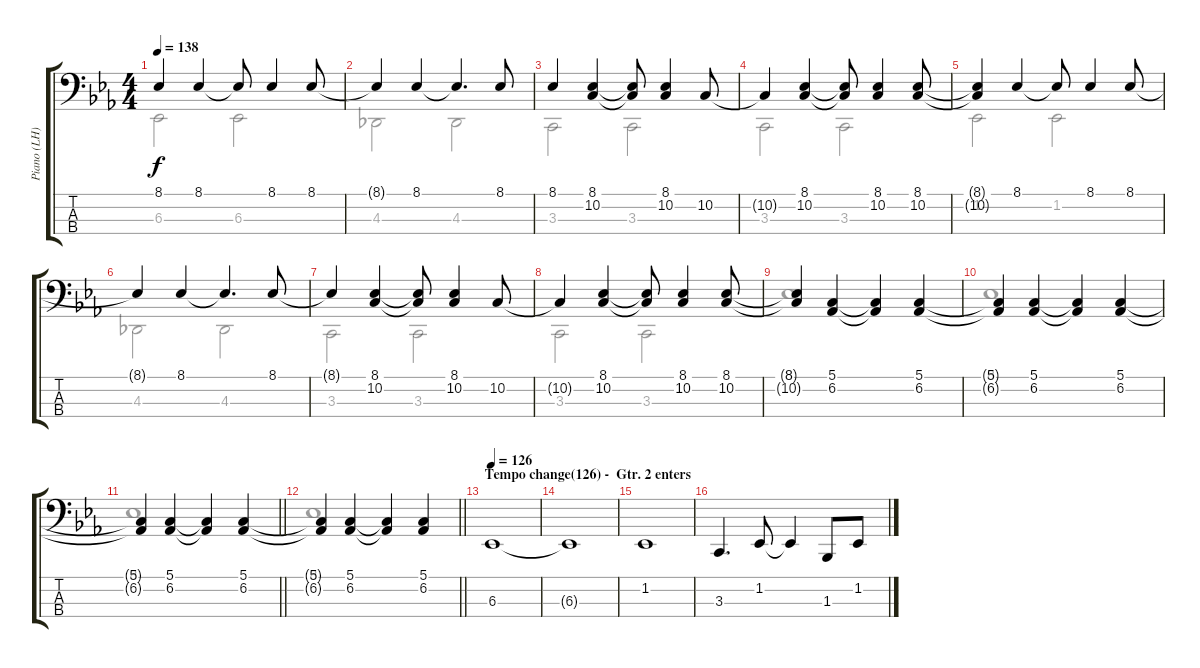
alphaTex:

\track ("Piano (LH)" "Piano (LH)") {instrument acousticgrandpiano}
\staff {score tabs}
\tuning (G2 D2 A1 D1) {hide}
\voice
\ts (4 4)
\tempo 138
\clef f4
\ks eb
8.1{t}.4{dy f} 8.1.4 8.1{t}.8 8.1.4 8.1.8 |
8.1{t}.4 8.1.4 8.1{t}.4{d} 8.1.8 |
8.1.4 (8.1 10.2).4 (8.1{t} 10.2{t}).8 (8.1 10.2).4 10.2.8 |
10.2{t}.4 (8.1 10.2).4 (8.1{t} 10.2{t}).8 (8.1 10.2).4 (8.1 10.2).8 |
(8.1{t} 10.2{t}).4 8.1.4 8.1{t}.8 8.1.4 8.1.8 |
8.1{t}.4 8.1.4 8.1{t}.4{d} 8.1.8 |
8.1{t}.4 (8.1 10.2).4 (8.1{t} 10.2{t}).8 (8.1 10.2).4 10.2.8 |
10.2{t}.4 (8.1 10.2).4 (8.1{t} 10.2{t}).8 (8.1 10.2).4 (8.1 10.2).8 |
(8.1{t} 10.2{t}).4 (5.1 6.2).4 (5.1{t} 6.2{t}).4 (5.1 6.2).4 |
(5.1{t} 6.2{t}).4 (5.1 6.2).4 (5.1{t} 6.2{t}).4 (5.1 6.2).4 |
\barLineRight lightlight
(5.1{t} 6.2{t}).4 (5.1 6.2).4 (5.1{t} 6.2{t}).4 (5.1 6.2).4 |
\section ("" "")
\barLineRight lightlight
(5.1{t} 6.2{t}).4 (5.1 6.2).4 (5.1{t} 6.2{t}).4 (5.1 6.2).4 |
\section ("" "Tempo change(126) -  Gtr. 2 enters")
\tempo 126
6.3.1 |
6.3{t}.1 |
1.2.1 |
3.3.4{d} 1.2.8 1.2{t}.4 1.3.8 1.2.8
\voice
\clef f4
\ottava regular
\simile none
\ks eb
6.3.2{dy f} 6.3.2 |
4.3.2 4.3.2 |
3.3.2 3.3.2 |
3.3.2 3.3.2 |
1.2.2 1.2.2 |
4.3.2 4.3.2 |
3.3.2 3.3.2 |
3.3.2 3.3.2 |
8.1.1 |
8.1.1 |
\barLineRight lightlight
8.1.1 |
\barLineRight lightlight
8.1.1 |
|
|
|
